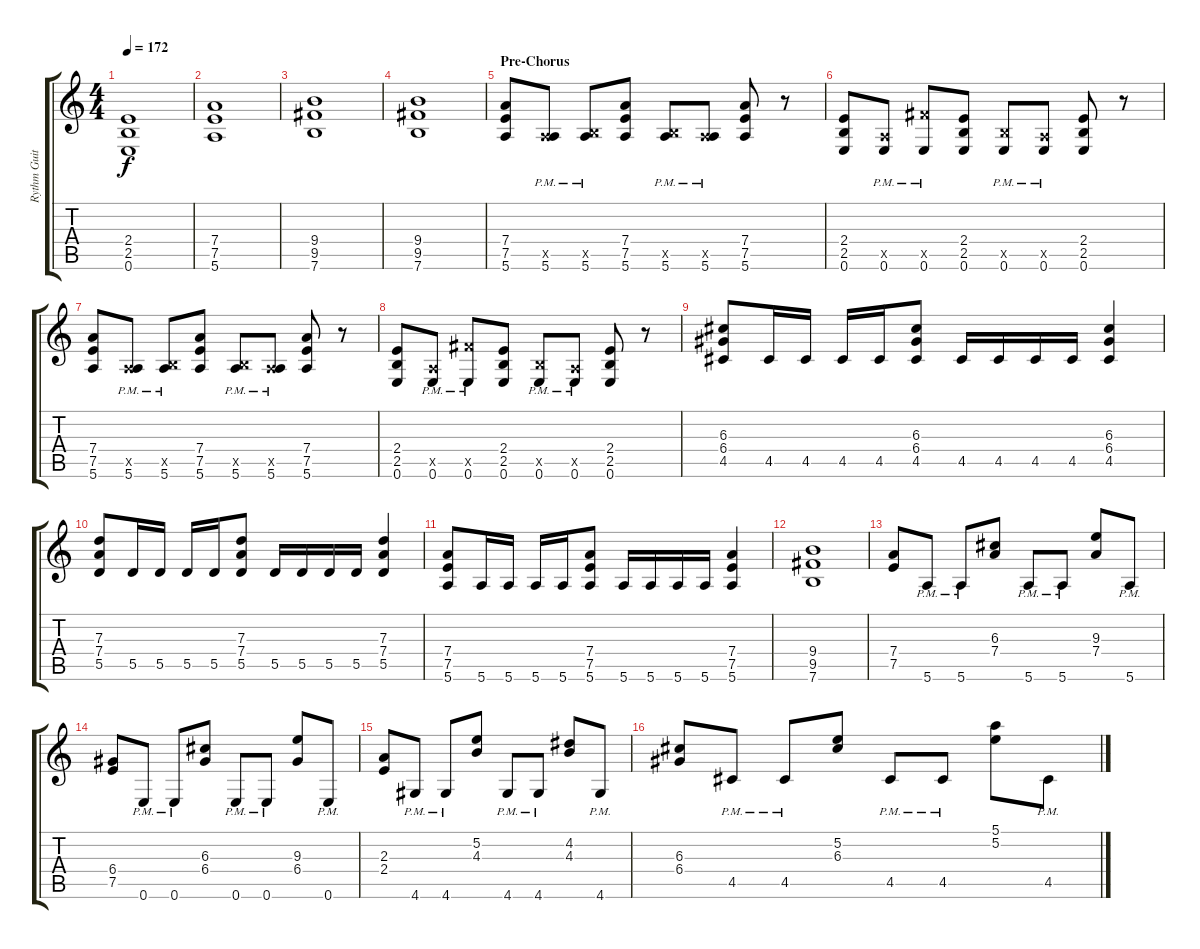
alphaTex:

\track ("Rythm Guitar 2" "Rythm Guit") {instrument distortionguitar}
\staff {score tabs}
\tuning (E4 B3 G3 D3 A2 E2) {hide}
\ts (4 4)
\tempo 172
\clef g2
\ks c
(2.4 2.5 0.6).1{dy f} |
(7.4 7.5 5.6).1 |
(9.4 9.5 7.6).1 |
(9.4 9.5 7.6).1 |
\section ("" "Pre-Chorus")
(7.4 7.5 5.6).8 (0.5{x} 5.6{pm}).8 (2.5{x} 5.6{pm}).8 (7.4 7.5 5.6).8 (2.5{x} 5.6{pm}).8 (0.5{x} 5.6{pm}).8 (7.4 7.5 5.6).8 r.8 |
(2.4 2.5 0.6).8 (0.5{x} 0.6{pm}).8 (9.5{x} 0.6{pm}).8 (2.4 2.5 0.6).8 (2.5{x} 0.6{pm}).8 (0.5{x} 0.6{pm}).8 (2.4 2.5 0.6).8 r.8 |
(7.4 7.5 5.6).8 (0.5{x} 5.6{pm}).8 (2.5{x} 5.6{pm}).8 (7.4 7.5 5.6).8 (2.5{x} 5.6{pm}).8 (0.5{x} 5.6{pm}).8 (7.4 7.5 5.6).8 r.8 |
(2.4 2.5 0.6).8 (0.5{x} 0.6{pm}).8 (9.5{x} 0.6{pm}).8 (2.4 2.5 0.6).8 (2.5{x} 0.6{pm}).8 (0.5{x} 0.6{pm}).8 (2.4 2.5 0.6).8 r.8 |
(6.3 6.4 4.5).8 4.5.16 4.5.16 4.5.16 4.5.16 (6.3 6.4 4.5).8 4.5.16 4.5.16 4.5.16 4.5.16 (6.3 6.4 4.5).4 |
(7.3 7.4 5.5).8 5.5.16 5.5.16 5.5.16 5.5.16 (7.3 7.4 5.5).8 5.5.16 5.5.16 5.5.16 5.5.16 (7.3 7.4 5.5).4 |
(7.4 7.5 5.6).8 5.6.16 5.6.16 5.6.16 5.6.16 (7.4 7.5 5.6).8 5.6.16 5.6.16 5.6.16 5.6.16 (7.4 7.5 5.6).4 |
(9.4 9.5 7.6).1 |
(7.4 7.5).8 5.6{pm}.8 5.6{pm}.8 (6.3 7.4).8 5.6{pm}.8 5.6{pm}.8 (9.3 7.4).8 5.6{pm}.8 |
(6.4 7.5).8 0.6{pm}.8 0.6{pm}.8 (6.3 6.4).8 0.6{pm}.8 0.6{pm}.8 (9.3 6.4).8 0.6{pm}.8 |
(2.3 2.4).8 4.6{pm}.8 4.6{pm}.8 (5.2 4.3).8 4.6{pm}.8 4.6{pm}.8 (4.2 4.3).8 4.6{pm}.8 |
(6.3 6.4).8 4.5{pm}.8 4.5{pm}.8 (5.2 6.3).8 4.5{pm}.8 4.5{pm}.8 (5.1 5.2).8 4.5{pm}.8
